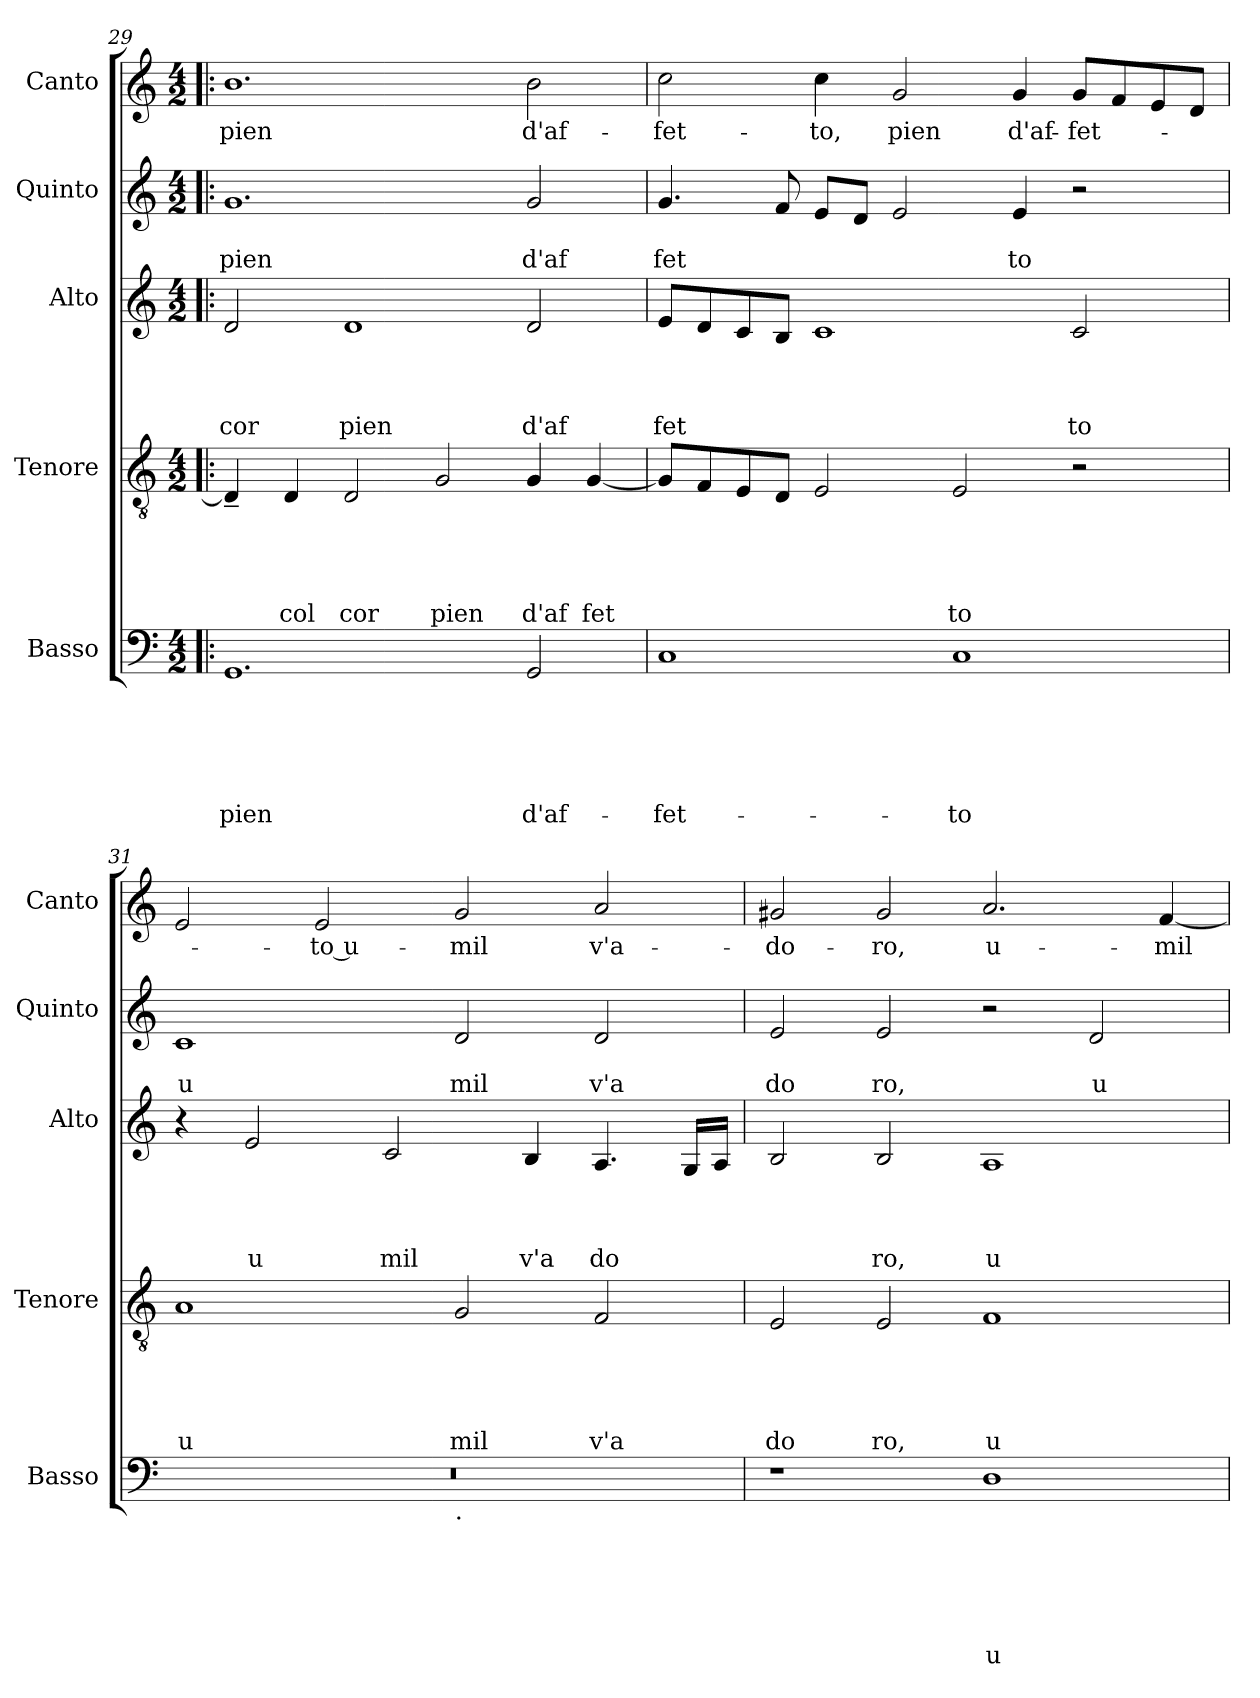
**kern	**text	**text	**text	**text	**text	**text	**kern	**text	**text	**text	**text	**text	**kern	**text	**text	**text	**text	**kern	**text	**text	**kern	**text
*part5	*part5	*part5	*part5	*part5	*part5	*part5	*part4	*part4	*part4	*part4	*part4	*part4	*part3	*part3	*part3	*part3	*part3	*part2	*part2	*part2	*part1	*part1
*staff5	*staff5	*staff5	*staff5	*staff5	*staff5	*staff5	*staff4	*staff4	*staff4	*staff4	*staff4	*staff4	*staff3	*staff3	*staff3	*staff3	*staff3	*staff2	*staff2	*staff2	*staff1	*staff1
*I"Basso	*	*	*	*	*	*	*I"Tenore	*	*	*	*	*	*I"Alto	*	*	*	*	*I"Quinto	*	*	*I"Canto	*
*I'Basso	*	*	*	*	*	*	*I'Tenore	*	*	*	*	*	*I'Alto	*	*	*	*	*I'Quinto	*	*	*I'Canto	*
!!LO:PB:g=z
*clefF4	*	*	*	*	*	*	*clefGv2	*	*	*	*	*	*clefG2	*	*	*	*	*clefG2	*	*	*clefG2	*
*k[]	*	*	*	*	*	*	*k[]	*	*	*	*	*	*k[]	*	*	*	*	*k[]	*	*	*k[]	*
*C:	*	*	*	*	*	*	*C:	*	*	*	*	*	*C:	*	*	*	*	*C:	*	*	*C:	*
*M4/2	*	*	*	*	*	*	*M4/2	*	*	*	*	*	*M4/2	*	*	*	*	*M4/2	*	*	*M4/2	*
=29!|:	=29!|:	=29!|:	=29!|:	=29!|:	=29!|:	=29!|:	=29!|:	=29!|:	=29!|:	=29!|:	=29!|:	=29!|:	=29!|:	=29!|:	=29!|:	=29!|:	=29!|:	=29!|:	=29!|:	=29!|:	=29!|:	=29!|:
!	!	!	!	!	!	!LO:LY:b	!	!	!	!	!	!	!	!	!	!	!LO:LY:b	!	!	!LO:LY:b	!	!LO:LY:b
1.GG	.	.	.	.	.	pien	4D~</]	.	.	.	.	.	2d/	.	.	.	cor	1.g	.	pien	1.b	pien
!	!	!	!	!	!	!	!	!	!	!	!	!LO:LY:b	!	!	!	!	!	!	!	!	!	!
.	.	.	.	.	.	.	4D/	.	.	.	.	col	.	.	.	.	.	.	.	.	.	.
!	!	!	!	!	!	!	!	!	!	!	!	!LO:LY:b	!	!	!	!	!LO:LY:b	!	!	!	!	!
.	.	.	.	.	.	.	2D/	.	.	.	.	cor	1d	.	.	.	pien	.	.	.	.	.
!	!	!	!	!	!	!	!	!	!	!	!	!LO:LY:b	!	!	!	!	!	!	!	!	!	!
.	.	.	.	.	.	.	2G/	.	.	.	.	pien	.	.	.	.	.	.	.	.	.	.
!	!	!	!	!	!	!LO:LY:b	!	!	!	!	!	!LO:LY:b	!	!	!	!	!LO:LY:b	!	!	!LO:LY:b	!	!LO:LY:b
2GG/	.	.	.	.	.	d'af-	4G/	.	.	.	.	d'af	2d/	.	.	.	d'af	2g/	.	d'af	2b\	d'af-
!	!	!	!	!	!	!	!	!	!	!	!	!LO:LY:b	!	!	!	!	!	!	!	!	!	!
.	.	.	.	.	.	.	[<4G/	.	.	.	.	fet	.	.	.	.	.	.	.	.	.	.
=30	=30	=30	=30	=30	=30	=30	=30	=30	=30	=30	=30	=30	=30	=30	=30	=30	=30	=30	=30	=30	=30	=30
!	!	!	!	!	!	!LO:LY:b	!	!	!	!	!	!	!	!	!	!	!LO:LY:b	!	!	!LO:LY:b	!	!LO:LY:b
1C	.	.	.	.	.	-fet-	8G/L]	.	.	.	.	.	8e/L	.	.	.	fet	4.g/	.	fet	2cc\	-fet-
.	.	.	.	.	.	.	8F/	.	.	.	.	.	8d/	.	.	.	.	.	.	.	.	.
.	.	.	.	.	.	.	8E/	.	.	.	.	.	8c/	.	.	.	.	.	.	.	.	.
.	.	.	.	.	.	.	8D/J	.	.	.	.	.	8B/J	.	.	.	.	8f/	.	.	.	.
!	!	!	!	!	!	!	!	!	!	!	!	!	!	!	!	!	!	!	!	!	!	!LO:LY:b
.	.	.	.	.	.	.	2E/	.	.	.	.	.	1c	.	.	.	.	8e/L	.	.	4cc\	-to,
.	.	.	.	.	.	.	.	.	.	.	.	.	.	.	.	.	.	8d/J	.	.	.	.
!	!	!	!	!	!	!	!	!	!	!	!	!	!	!	!	!	!	!	!	!	!	!LO:LY:b
.	.	.	.	.	.	.	.	.	.	.	.	.	.	.	.	.	.	2e/	.	.	2g/	pien
!	!	!	!	!	!	!LO:LY:b	!	!	!	!	!	!LO:LY:b	!	!	!	!	!	!	!	!	!	!
1C	.	.	.	.	.	-to	2E/	.	.	.	.	to	.	.	.	.	.	.	.	.	.	.
!	!	!	!	!	!	!	!	!	!	!	!	!	!	!	!	!	!	!	!	!LO:LY:b	!	!LO:LY:b
.	.	.	.	.	.	.	.	.	.	.	.	.	.	.	.	.	.	4e/	.	to	4g/	d'af-
!	!	!	!	!	!	!	!	!	!	!	!	!	!	!	!	!	!LO:LY:b	!	!	!	!	!LO:LY:b
.	.	.	.	.	.	.	2r	.	.	.	.	.	2c/	.	.	.	to	2r	.	.	8g/L	-fet-
.	.	.	.	.	.	.	.	.	.	.	.	.	.	.	.	.	.	.	.	.	8f/	.
.	.	.	.	.	.	.	.	.	.	.	.	.	.	.	.	.	.	.	.	.	8e/	.
.	.	.	.	.	.	.	.	.	.	.	.	.	.	.	.	.	.	.	.	.	8d/J	.
=31	=31	=31	=31	=31	=31	=31	=31	=31	=31	=31	=31	=31	=31	=31	=31	=31	=31	=31	=31	=31	=31	=31
!	!	!	!	!	!	!	!	!	!	!	!	!LO:LY:b	!	!	!	!	!	!	!	!LO:LY:b	!	!
*^	*	*	*	*	*	*	*	*	*	*	*	*	*	*	*	*	*	*	*	*	*	*
0r	1ryy	.	.	.	.	.	.	1A	.	.	.	.	u	4r	.	.	.	.	1c	.	u	2e/	.
!	!	!	!	!	!	!	!	!	!	!	!	!	!	!	!	!	!	!LO:LY:b	!	!	!	!	!
.	.	.	.	.	.	.	.	.	.	.	.	.	.	2e/	.	.	.	u	.	.	.	.	.
!	!	!	!	!	!	!	!	!	!	!	!	!	!	!	!	!	!	!	!	!	!	!	!LO:LY:b:rj
.	.	.	.	.	.	.	.	.	.	.	.	.	.	.	.	.	.	.	.	.	.	2e/	-to u-
!	!	!	!	!	!	!	!	!	!	!	!	!	!	!	!	!	!	!LO:LY:b	!	!	!	!	!
.	.	.	.	.	.	.	.	.	.	.	.	.	.	2c/	.	.	.	mil	.	.	.	.	.
!	!LO:TX:b:t=.	!	!	!	!	!	!	!	!	!	!	!	!	!	!	!	!	!	!	!	!	!	!
!	!	!	!	!	!	!	!	!	!	!	!	!	!LO:LY:b	!	!	!	!	!	!	!	!LO:LY:b	!	!LO:LY:b
.	1ryy	.	.	.	.	.	.	2G/	.	.	.	.	mil	.	.	.	.	.	2d/	.	mil	2g/	-mil
!	!	!	!	!	!	!	!	!	!	!	!	!	!	!	!	!	!	!LO:LY:b	!	!	!	!	!
.	.	.	.	.	.	.	.	.	.	.	.	.	.	4B/	.	.	.	v'a	.	.	.	.	.
!	!	!	!	!	!	!	!	!	!	!	!	!	!LO:LY:b	!	!	!	!	!LO:LY:b	!	!	!LO:LY:b	!	!LO:LY:b
.	.	.	.	.	.	.	.	2F/	.	.	.	.	v'a	4.A/	.	.	.	do	2d/	.	v'a	2a/	v'a-
.	.	.	.	.	.	.	.	.	.	.	.	.	.	16G/LL	.	.	.	.	.	.	.	.	.
.	.	.	.	.	.	.	.	.	.	.	.	.	.	16A/JJ	.	.	.	.	.	.	.	.	.
=32	=32	=32	=32	=32	=32	=32	=32	=32	=32	=32	=32	=32	=32	=32	=32	=32	=32	=32	=32	=32	=32	=32	=32
!	!	!	!	!	!	!	!	!	!	!	!	!	!LO:LY:b	!	!	!	!	!	!	!	!LO:LY:b	!	!LO:LY:b
*v	*v	*	*	*	*	*	*	*	*	*	*	*	*	*	*	*	*	*	*	*	*	*	*
1r	.	.	.	.	.	.	2E/	.	.	.	.	do	2B/	.	.	.	.	2e/	.	do	2g#X/	-do-
!	!	!	!	!	!	!	!	!	!	!	!	!LO:LY:b	!	!	!	!	!LO:LY:b	!	!	!LO:LY:b	!	!LO:LY:b
.	.	.	.	.	.	.	2E/	.	.	.	.	ro,	2B/	.	.	.	ro,	2e/	.	ro,	2g#/	-ro,
!	!	!	!	!	!	!LO:LY:b	!	!	!	!	!	!LO:LY:b	!	!	!	!	!LO:LY:b	!	!	!	!	!LO:LY:b
1D	.	.	.	.	.	u-	1F	.	.	.	.	u	1A	.	.	.	u	2r	.	.	2.a/	u-
!	!	!	!	!	!	!	!	!	!	!	!	!	!	!	!	!	!	!	!	!LO:LY:b	!	!
.	.	.	.	.	.	.	.	.	.	.	.	.	.	.	.	.	.	2d/	.	u	.	.
!	!	!	!	!	!	!	!	!	!	!	!	!	!	!	!	!	!	!	!	!	!	!LO:LY:b
.	.	.	.	.	.	.	.	.	.	.	.	.	.	.	.	.	.	.	.	.	[<4f/	-mil
=	=	=	=	=	=	=	=	=	=	=	=	=	=	=	=	=	=	=	=	=	=	=
*-	*-	*-	*-	*-	*-	*-	*-	*-	*-	*-	*-	*-	*-	*-	*-	*-	*-	*-	*-	*-	*-	*-
